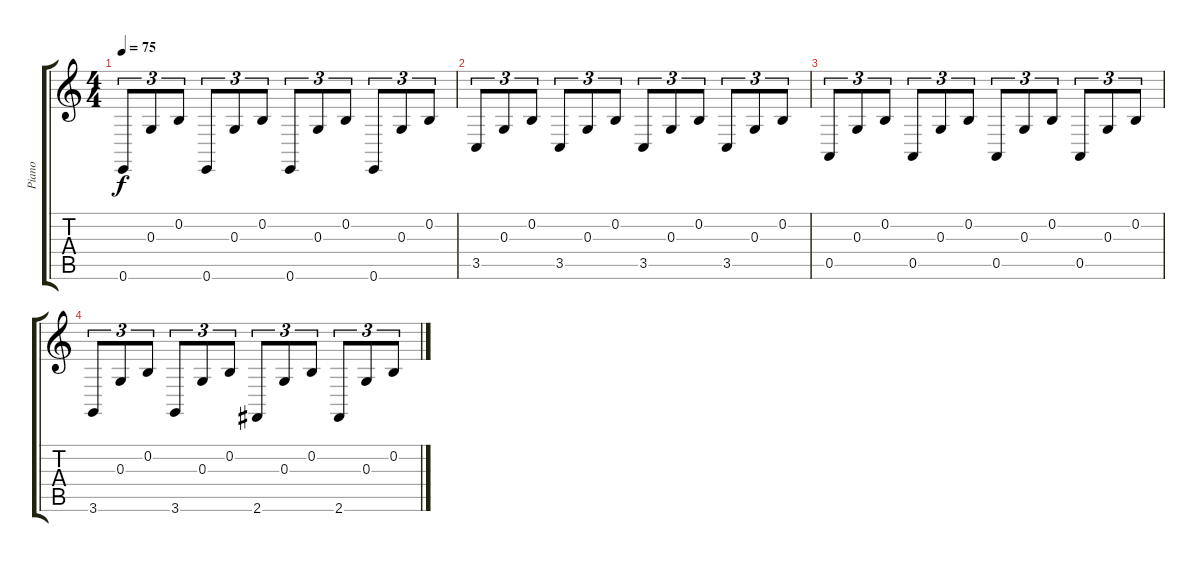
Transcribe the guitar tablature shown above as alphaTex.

\track ("Piano" "Piano") {instrument brightacousticpiano}
\staff {score tabs}
\tuning (E4 B3 G3 D3 A2 E2) {hide}
\ts (4 4)
\tempo 75
\clef g2
\ks c
0.6.8{tu (3 2) dy f} 0.3.8{tu (3 2)} 0.2.8{tu (3 2)} 0.6.8{tu (3 2)} 0.3.8{tu (3 2)} 0.2.8{tu (3 2)} 0.6.8{tu (3 2)} 0.3.8{tu (3 2)} 0.2.8{tu (3 2)} 0.6.8{tu (3 2)} 0.3.8{tu (3 2)} 0.2.8{tu (3 2)} |
3.5.8{tu (3 2)} 0.3.8{tu (3 2)} 0.2.8{tu (3 2)} 3.5.8{tu (3 2)} 0.3.8{tu (3 2)} 0.2.8{tu (3 2)} 3.5.8{tu (3 2)} 0.3.8{tu (3 2)} 0.2.8{tu (3 2)} 3.5.8{tu (3 2)} 0.3.8{tu (3 2)} 0.2.8{tu (3 2)} |
0.5.8{tu (3 2)} 0.3.8{tu (3 2)} 0.2.8{tu (3 2)} 0.5.8{tu (3 2)} 0.3.8{tu (3 2)} 0.2.8{tu (3 2)} 0.5.8{tu (3 2)} 0.3.8{tu (3 2)} 0.2.8{tu (3 2)} 0.5.8{tu (3 2)} 0.3.8{tu (3 2)} 0.2.8{tu (3 2)} |
3.6.8{tu (3 2)} 0.3.8{tu (3 2)} 0.2.8{tu (3 2)} 3.6.8{tu (3 2)} 0.3.8{tu (3 2)} 0.2.8{tu (3 2)} 2.6.8{tu (3 2)} 0.3.8{tu (3 2)} 0.2.8{tu (3 2)} 2.6.8{tu (3 2)} 0.3.8{tu (3 2)} 0.2.8{tu (3 2)}
